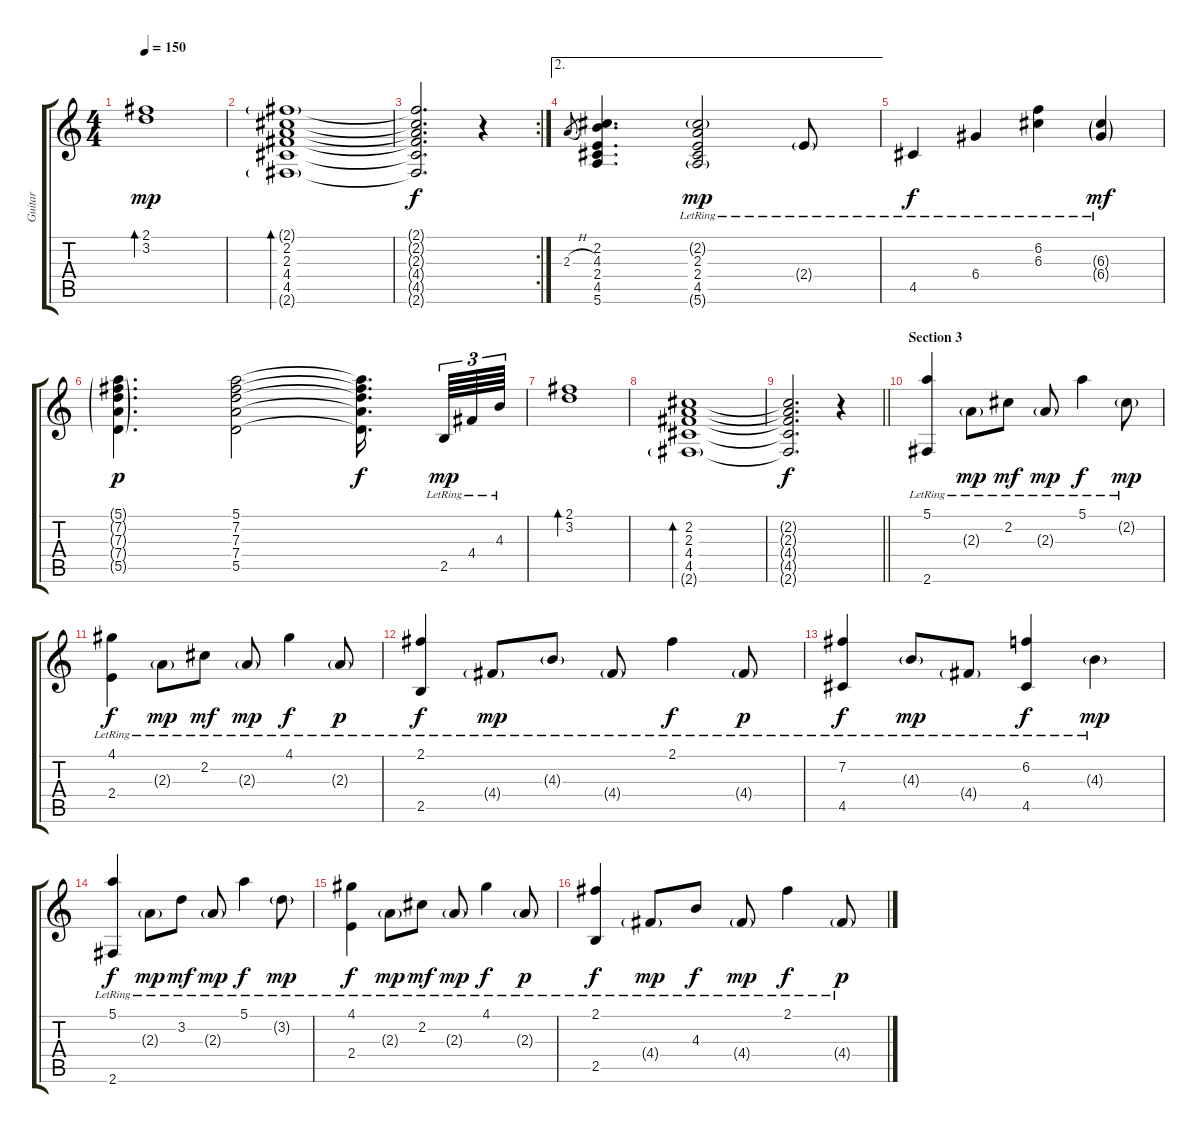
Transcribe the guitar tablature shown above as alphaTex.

\track ("Guitar" "Guitar") {instrument acousticguitarnylon}
\staff {score tabs}
\tuning (E4 B3 G3 D3 A2 E2) {hide}
\ts (4 4)
\tempo 150
\clef g2
\ks c
(2.1 3.2).1{bd 30 dy mp} |
(2.1{g} 2.2 2.3 4.4 4.5 2.6{g}).1{bd 240} |
\rc 2
(2.1{t} 2.2{t} 2.3{t} 4.4{t} 4.5{t} 2.6{t}).2{d dy f} r.4 |
\ae 2
2.3{h}.8{gr} (2.2 4.3 2.4 4.5 5.6).4{d} (2.2{g lr} 2.3{lr} 2.4 4.5{lr} 5.6{g lr}).2{dy mp} 2.4{g lr}.8 |
4.5{lr}.4{dy f} 6.4{lr}.4 (6.2{lr} 6.3).4 (6.3{g lr} 6.4{g}).4{dy mf} |
(5.1{g} 7.2{g} 7.3{g} 7.4{g} 5.5{g}).4{d dy p} (5.1 7.2 7.3 7.4 5.5).2 (5.1{t} 7.2{t} 7.3{t} 7.4{t} 5.5{t}).16{d dy f beam splitsecondary} 2.5{lr}.64{tu (3 2) dy mp} 4.4{lr}.64{tu (3 2)} 4.3{lr}.64{tu (3 2)} |
(2.1 3.2).1{bd 30} |
(2.2 2.3 4.4 4.5 2.6{g}).1{bd 240} |
\barLineRight lightlight
(2.2{t} 2.3{t} 4.4{t} 4.5{t} 2.6{t}).2{d dy f} r.4 |
\section ("" "Section 3")
(5.1{lr} 2.6{lr}).4 2.3{g lr}.8{dy mp} 2.2{lr}.8{dy mf} 2.3{g lr}.8{dy mp} 5.1{lr}.4{dy f} 2.2{g lr}.8{dy mp} |
(4.1{lr} 2.4{lr}).4{dy f} 2.3{g lr}.8{dy mp} 2.2{lr}.8{dy mf} 2.3{g lr}.8{dy mp} 4.1{lr}.4{dy f} 2.3{g lr}.8{dy p} |
(2.1{lr} 2.5{lr}).4{dy f} 4.4{g lr}.8{dy mp} 4.3{g lr}.8 4.4{g lr}.8 2.1{lr}.4{dy f} 4.4{g lr}.8{dy p} |
(7.2{lr} 4.5{lr}).4{dy f} 4.3{g lr}.8{dy mp} 4.4{g lr}.8 (6.2{lr} 4.5{lr}).4{dy f} 4.3{g lr}.4{dy mp} |
(5.1{lr} 2.6{lr}).4{dy f} 2.3{g lr}.8{dy mp} 3.2{lr}.8{dy mf} 2.3{g lr}.8{dy mp} 5.1{lr}.4{dy f} 3.2{g lr}.8{dy mp} |
(4.1{lr} 2.4{lr}).4{dy f} 2.3{g lr}.8{dy mp} 2.2{lr}.8{dy mf} 2.3{g lr}.8{dy mp} 4.1{lr}.4{dy f} 2.3{g lr}.8{dy p} |
(2.1{lr} 2.5{lr}).4{dy f} 4.4{g lr}.8{dy mp} 4.3{lr}.8{dy f} 4.4{g lr}.8{dy mp} 2.1{lr}.4{dy f} 4.4{g lr}.8{dy p}
